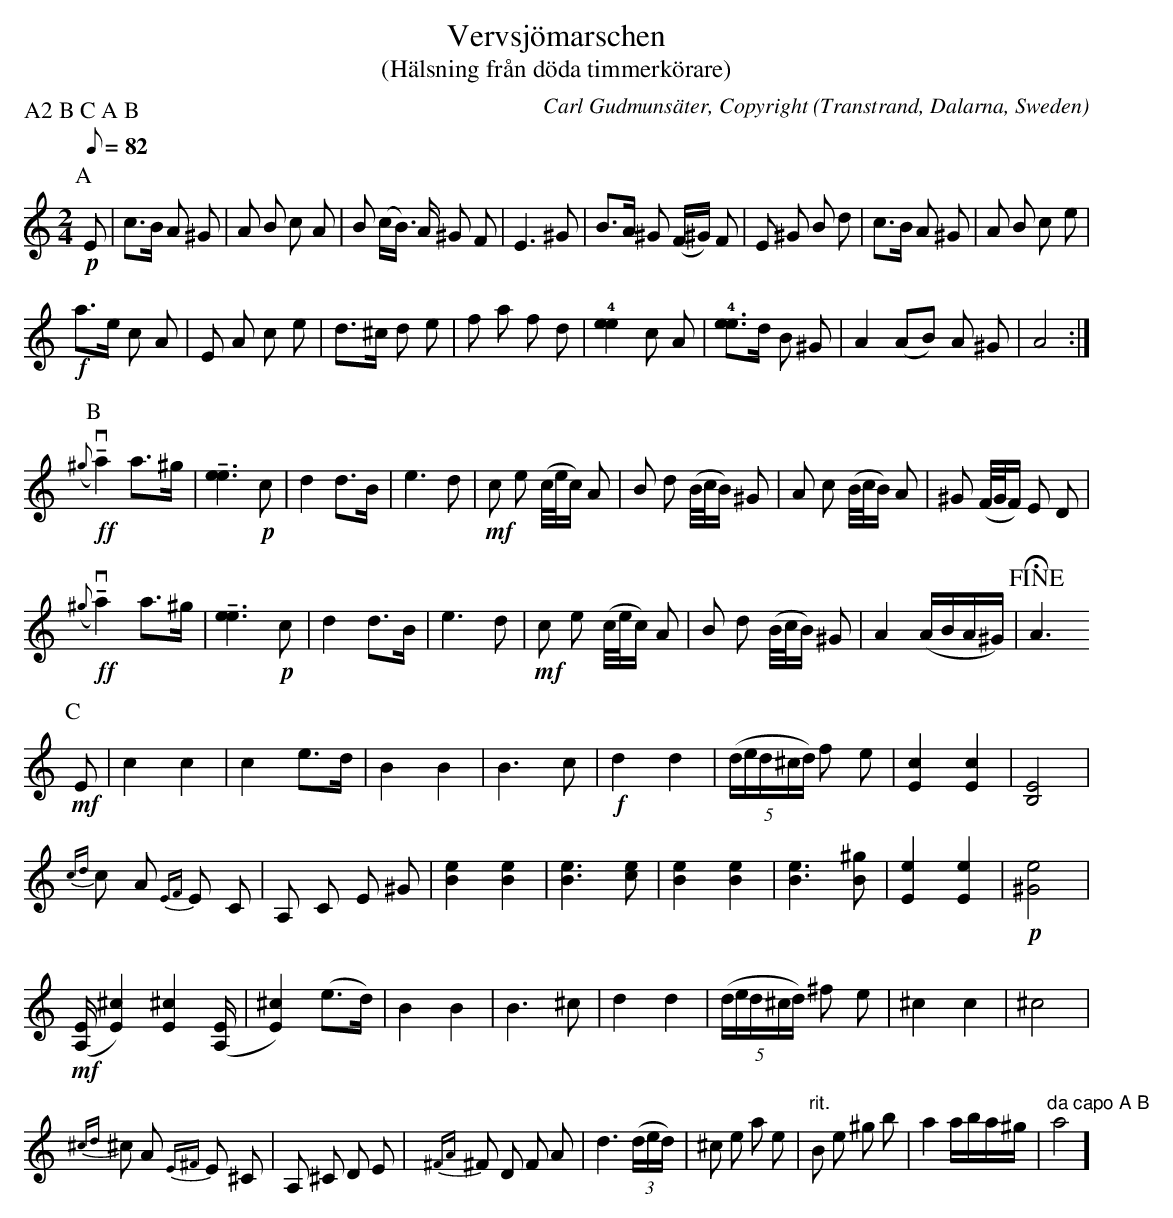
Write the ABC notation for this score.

X:1
T: Vervsjömarschen
T: (Hälsning från döda timmerkörare)
O: Transtrand, Dalarna, Sweden
C: Carl Gudmunsäter, Copyright
P: A2 B C A B
M:2/4
L:1/8
K:C
Q:82 Andante
P:A
+p+ E|c>B A ^G|A B c A|  B (c/2B/2) > A ^G F | E3 ^G| B>A ^G (F/2^G/2) F | E ^G B d |c>B A ^G|A B c e|
+f+ a>e c A| E A c e| d>^c d e|f a f d| !4![e2e2] c A | !4![ee]>d B ^G|A2  (AB) A ^G |A4:|
P:B
+ff+ (v{^g}!tenuto!a2) a>^g| !tenuto![e3e3] +p+ c | d2 d>B | e3 d | +mf+ c e (c/4e/4c/2) A | B d (B/4c/4B/2) ^G | A c (B/4c/4B/2) A | ^G (F/4G/4F/2) E D |
+ff+ (v{^g}!tenuto!a2) a>^g| !tenuto![e3e3] +p+ c | d2 d>B | e3 d | +mf+ !rit.! c e (c/4e/4c/2) A | B d (B/4c/4B/2) ^G | !rit.! A2 (A/2B/2A/2^G/2) | !fine! !fermata!A3
P:C
+mf+ E | c2 c2 | c2 e>d | B2 B2 | B3 c | +f+ d2 d2 | (5(d/2e/2d/2^c/2d/2) f e | [c2E2] [c2E2] | [B,4E4] |
{cd} c A {EF} E C | A, C E ^G | [e2B2] [e2B2] | [e3B3] [ec] | [e2B2] [e2B2] | [e3B3] [^gB] | !rit.! [e2E2] [e2E2] | +p+ [e4^G4] |
+mf+ ([E/2A,/2]  [E2^c2]) [E2^c2] ([E/2A,/2] | [E2^c2]) (e>d) | B2 B2 | B3 ^c | d2 d2 | (5(d/2e/2d/2^c/2d/2) ^f e | ^c2 c2 | ^c4 |
{^cd} ^c A {E^F} E ^C | A, ^C D E | {^FA} ^F D F A | d3 (3(d/2e/2d/2) | ^c e a e | "rit." B e ^g b | a2 a/2b/2a/2^g/2 | "da capo A B" a4]
